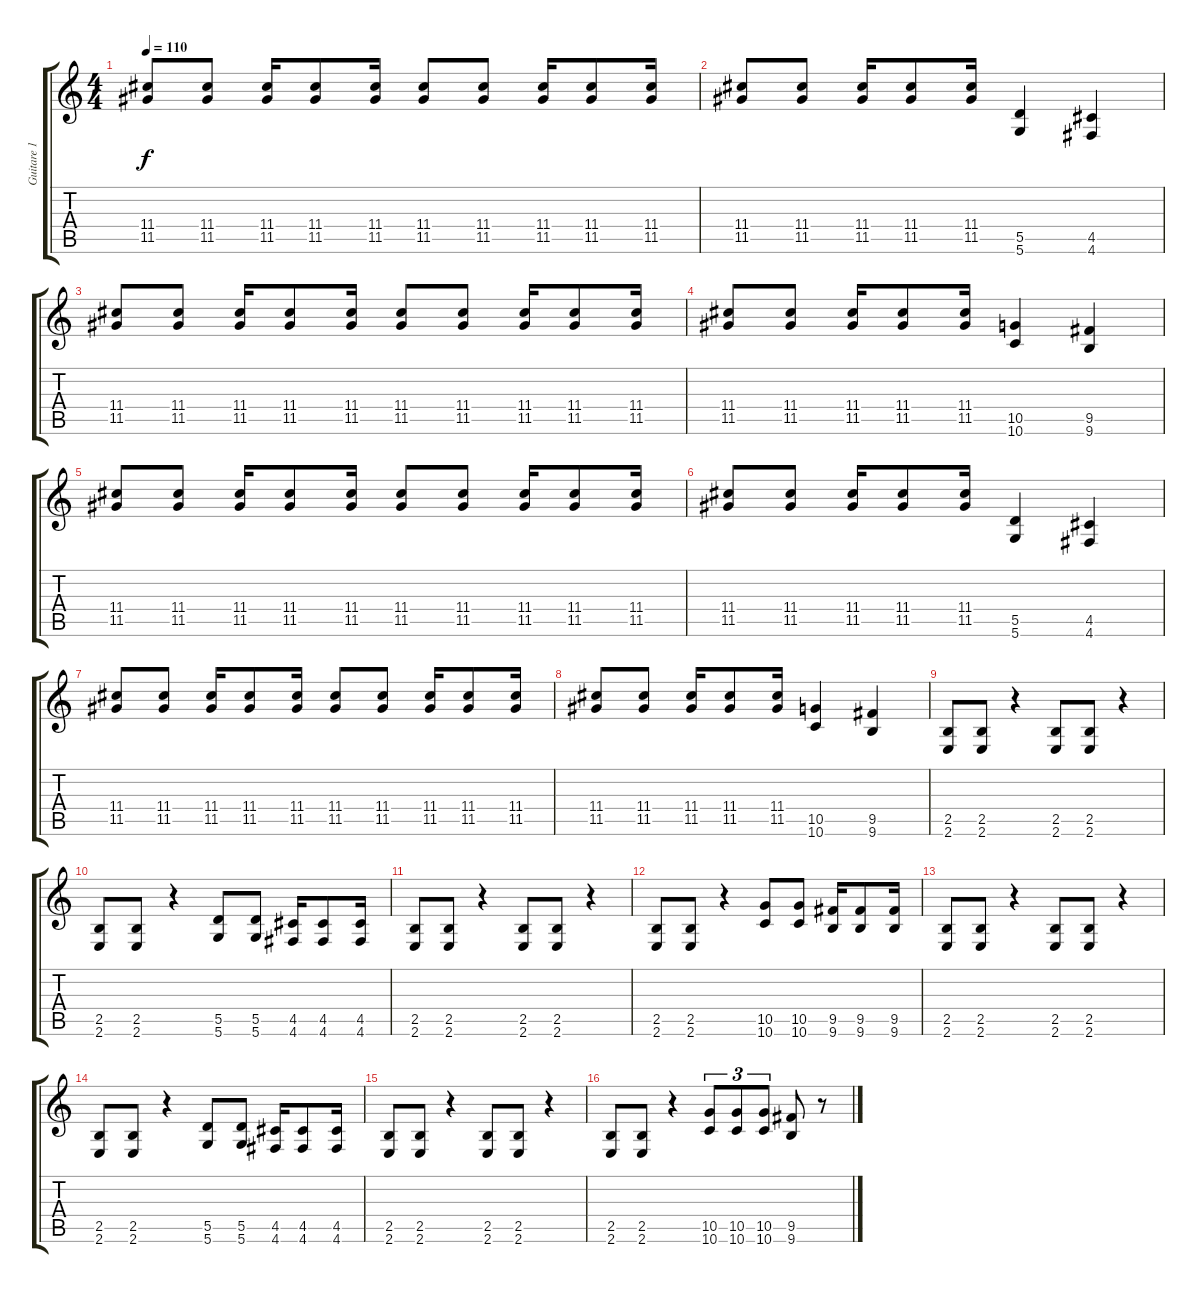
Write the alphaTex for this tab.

\track ("Guitare 1" "Guitare 1") {instrument distortionguitar}
\staff {score tabs}
\tuning (E4 B3 G3 D3 A2 D2) {hide}
\ts (4 4)
\tempo 110
\clef g2
\ks c
(11.4 11.5).8{dy f} (11.4 11.5).8 (11.4 11.5).16 (11.4 11.5).8 (11.4 11.5).16 (11.4 11.5).8 (11.4 11.5).8 (11.4 11.5).16 (11.4 11.5).8 (11.4 11.5).16 |
(11.4 11.5).8 (11.4 11.5).8 (11.4 11.5).16 (11.4 11.5).8 (11.4 11.5).16 (5.5 5.6).4 (4.5 4.6).4 |
(11.4 11.5).8 (11.4 11.5).8 (11.4 11.5).16 (11.4 11.5).8 (11.4 11.5).16 (11.4 11.5).8 (11.4 11.5).8 (11.4 11.5).16 (11.4 11.5).8 (11.4 11.5).16 |
(11.4 11.5).8 (11.4 11.5).8 (11.4 11.5).16 (11.4 11.5).8 (11.4 11.5).16 (10.5 10.6).4 (9.5 9.6).4 |
(11.4 11.5).8 (11.4 11.5).8 (11.4 11.5).16 (11.4 11.5).8 (11.4 11.5).16 (11.4 11.5).8 (11.4 11.5).8 (11.4 11.5).16 (11.4 11.5).8 (11.4 11.5).16 |
(11.4 11.5).8 (11.4 11.5).8 (11.4 11.5).16 (11.4 11.5).8 (11.4 11.5).16 (5.5 5.6).4 (4.5 4.6).4 |
(11.4 11.5).8 (11.4 11.5).8 (11.4 11.5).16 (11.4 11.5).8 (11.4 11.5).16 (11.4 11.5).8 (11.4 11.5).8 (11.4 11.5).16 (11.4 11.5).8 (11.4 11.5).16 |
(11.4 11.5).8 (11.4 11.5).8 (11.4 11.5).16 (11.4 11.5).8 (11.4 11.5).16 (10.5 10.6).4 (9.5 9.6).4 |
(2.5 2.6).8 (2.5 2.6).8 r.4 (2.5 2.6).8 (2.5 2.6).8 r.4 |
(2.5 2.6).8 (2.5 2.6).8 r.4 (5.5 5.6).8 (5.5 5.6).8 (4.5 4.6).16 (4.5 4.6).8 (4.5 4.6).16 |
(2.5 2.6).8 (2.5 2.6).8 r.4 (2.5 2.6).8 (2.5 2.6).8 r.4 |
(2.5 2.6).8 (2.5 2.6).8 r.4 (10.5 10.6).8 (10.5 10.6).8 (9.5 9.6).16 (9.5 9.6).8 (9.5 9.6).16 |
(2.5 2.6).8 (2.5 2.6).8 r.4 (2.5 2.6).8 (2.5 2.6).8 r.4 |
(2.5 2.6).8 (2.5 2.6).8 r.4 (5.5 5.6).8 (5.5 5.6).8 (4.5 4.6).16 (4.5 4.6).8 (4.5 4.6).16 |
(2.5 2.6).8 (2.5 2.6).8 r.4 (2.5 2.6).8 (2.5 2.6).8 r.4 |
(2.5 2.6).8 (2.5 2.6).8 r.4 (10.5 10.6).8{tu (3 2)} (10.5 10.6).8{tu (3 2)} (10.5 10.6).8{tu (3 2)} (9.5 9.6).8 r.8
